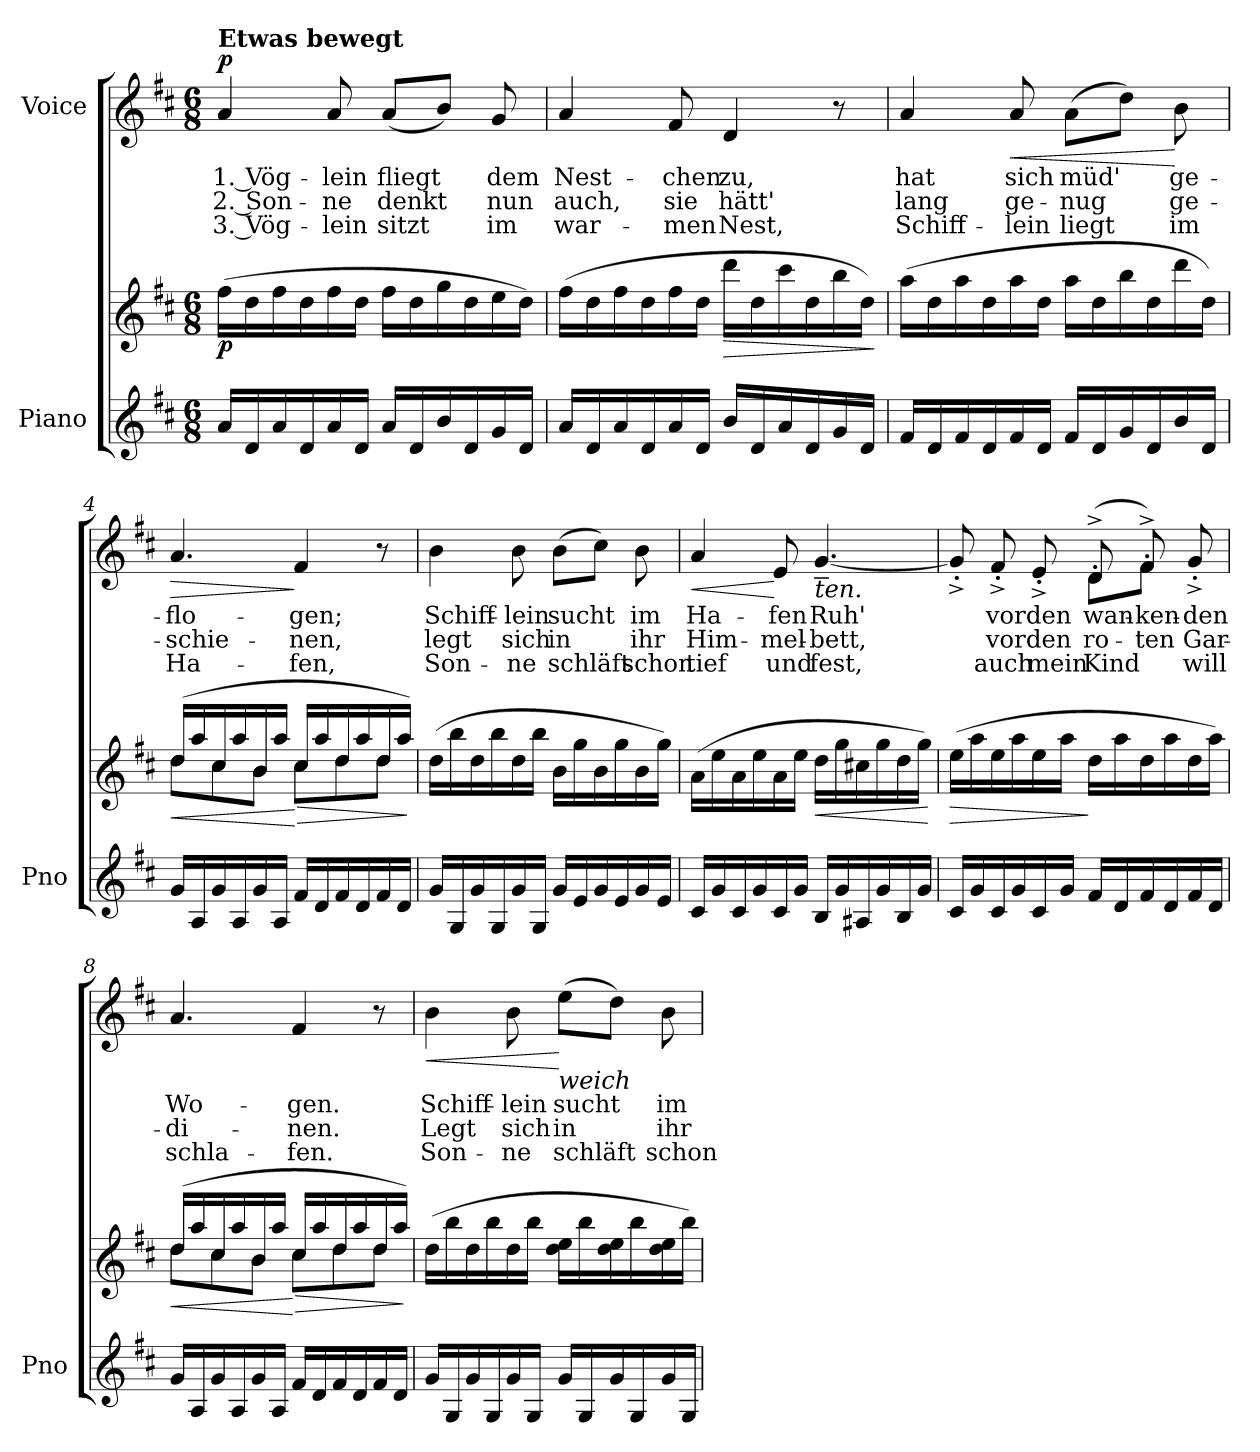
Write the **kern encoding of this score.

**kern	**kern	**dynam	**kern	**text	**text	**text	**dynam
*part2	*part2	*part2	*part1	*part1	*part1	*part1	*part1
*staff3	*staff2	*staff2/3	*staff1	*staff1	*staff1	*staff1	*staff1
*I"Piano	*	*	*I"Voice	*	*	*	*
*I'Pno	*	*	*	*	*	*	*
*clefG2	*clefG2	*	*clefG2	*	*	*	*
*k[f#c#]	*k[f#c#]	*	*k[f#c#]	*	*	*	*
*M6/8	*M6/8	*	*M6/8	*	*	*	*
=1	=1	=1	=1	=1	=1	=1	=1
!	!	!	!LO:TX:a:B:t=Etwas bewegt	!	!	!	!
!	!	!LO:DY:b	!	!LO:LY:b	!LO:LY:b	!LO:LY:b	!LO:DY:b
16a/LL	(16ff#\LL	p	4a/	1. Vög-	2. Son-	3. Vög-	p
16d/	16dd\	.	.	.	.	.	.
16a/	16ff#\	.	.	.	.	.	.
16d/	16dd\	.	.	.	.	.	.
!	!	!	!	!LO:LY:b	!LO:LY:b	!LO:LY:b	!
16a/	16ff#\	.	8a/	-lein	-ne	-lein	.
16d/JJ	16dd\JJ	.	.	.	.	.	.
!	!	!	!	!LO:LY:b	!LO:LY:b	!LO:LY:b	!
16a/LL	16ff#\LL	.	(8a/L	fliegt	denkt	sitzt	.
16d/	16dd\	.	.	.	.	.	.
16b/	16gg\	.	8b/J)	.	.	.	.
16d/	16dd\	.	.	.	.	.	.
!	!	!	!	!LO:LY:b	!LO:LY:b	!LO:LY:b	!
16g/	16ee\	.	8g/	dem	nun	im	.
16d/JJ	16dd\JJ)	.	.	.	.	.	.
=2	=2	=2	=2	=2	=2	=2	=2
!	!	!	!	!LO:LY:b	!LO:LY:b	!LO:LY:b	!
16a/LL	(16ff#\LL	.	4a/	Nest-	auch,	war-	.
16d/	16dd\	.	.	.	.	.	.
16a/	16ff#\	.	.	.	.	.	.
16d/	16dd\	.	.	.	.	.	.
!	!	!	!	!LO:LY:b	!LO:LY:b	!LO:LY:b	!
16a/	16ff#\	.	8f#/	-chen	sie	-men	.
16d/JJ	16dd\JJ	.	.	.	.	.	.
!	!	!LO:HP:b	!	!LO:LY:b	!LO:LY:b	!LO:LY:b	!
16b/LL	16ddd\LL	>	4d/	zu,	hätt'	Nest,	.
16d/	16dd\	.	.	.	.	.	.
16a/	16ccc#\	.	.	.	.	.	.
16d/	16dd\	.	.	.	.	.	.
!	!	!	!	!LO:LY:b	!	!	!
16g/	16bb\	.	8r	.	.	.	.
16d/JJ	16dd\JJ)	.	.	.	.	.	.
.	.	]	.	.	.	.	.
!!LO:LB:g=z
=3	=3	=3	=3	=3	=3	=3	=3
!	!	!	!	!LO:LY:b	!LO:LY:b	!LO:LY:b	!
16f#/LL	(16aa\LL	.	4a/	hat	lang	Schiff-	.
16d/	16dd\	.	.	.	.	.	.
16f#/	16aa\	.	.	.	.	.	.
16d/	16dd\	.	.	.	.	.	.
!	!	!	!	!LO:LY:b	!LO:LY:b	!LO:LY:b	!LO:HP:b
16f#/	16aa\	.	8a/	sich	ge-	-lein	<
16d/JJ	16dd\JJ	.	.	.	.	.	.
!	!	!	!	!LO:LY:b	!LO:LY:b	!LO:LY:b	!
16f#/LL	16aa\LL	.	(8a\L	müd'	-nug	liegt	.
16d/	16dd\	.	.	.	.	.	.
16g/	16bb\	.	8dd\J)	.	.	.	.
16d/	16dd\	.	.	.	.	.	.
!	!	!	!	!LO:LY:b	!LO:LY:b	!LO:LY:b	!
16b/	16ddd\	.	8b\	ge-	ge-	im	[
16d/JJ	16dd\JJ)	.	.	.	.	.	.
=4	=4	=4	=4	=4	=4	=4	=4
!	!	!LO:HP:b	!	!LO:LY:b	!LO:LY:b	!LO:LY:b	!LO:HP:b
*	*^	*	*	*	*	*	*
16g/LL	(16dd/LL	8dd\L	<	4.a/	-flo-	-schie-	Ha-	>
16A/	16aa/	.	.	.	.	.	.	.
16g/	16cc#/	8cc#\	.	.	.	.	.	.
16A/	16aa/	.	.	.	.	.	.	.
16g/	16b/	8b\J	.	.	.	.	.	.
16A/JJ	16aa/JJ	.	.	.	.	.	.	.
!	!LO:N:head=solid	!LO:N:head=solid	!LO:HP:n=1:b	!	!LO:LY:b	!LO:LY:b	!LO:LY:b	!
16f#/LL	16cc#/LL	8cc#\L	[ >	4f#/	-gen;	-nen,	-fen,	]
16d/	16aa/	.	.	.	.	.	.	.
!	!LO:N:head=solid	!	!	!	!	!	!	!
16f#/	16dd/	8dd\	.	.	.	.	.	.
16d/	16aa/	.	.	.	.	.	.	.
!	!LO:N:head=solid	!	!	!	!LO:LY:b	!	!	!
16f#/	16dd/	8dd\J	.	8r	.	.	.	.
16d/JJ	16aa/JJ)	.	.	.	.	.	.	.
*	*v	*v	*	*	*	*	*	*
.	.	]	.	.	.	.	.
!!LO:PB:g=z
=5	=5	=5	=5	=5	=5	=5	=5
!	!	!	!	!LO:LY:b	!LO:LY:b	!LO:LY:b	!
16g/LL	(16dd\LL	.	4b\	Schiff-	legt	Son-	.
16G/	16bb\	.	.	.	.	.	.
16g/	16dd\	.	.	.	.	.	.
16G/	16bb\	.	.	.	.	.	.
!	!	!	!	!LO:LY:b	!LO:LY:b	!LO:LY:b	!
16g/	16dd\	.	8b\	-lein	sich	-ne	.
16G/JJ	16bb\JJ	.	.	.	.	.	.
!	!	!	!	!LO:LY:b	!LO:LY:b	!LO:LY:b	!
16g/LL	16b\LL	.	(8b\L	sucht	in	schläft	.
16e/	16gg\	.	.	.	.	.	.
16g/	16b\	.	8cc#\J)	.	.	.	.
16e/	16gg\	.	.	.	.	.	.
!	!	!	!	!LO:LY:b	!LO:LY:b	!LO:LY:b	!
16g/	16b\	.	8b\	im	ihr	schon	.
16e/JJ	16gg\JJ)	.	.	.	.	.	.
=6	=6	=6	=6	=6	=6	=6	=6
!	!	!	!	!LO:LY:b	!LO:LY:b	!LO:LY:b	!LO:HP:b
16c#/LL	(16a\LL	.	4a/	Ha-	Him-	tief	<
16g/	16ee\	.	.	.	.	.	.
16c#/	16a\	.	.	.	.	.	.
16g/	16ee\	.	.	.	.	.	.
!	!	!	!	!LO:LY:b	!LO:LY:b	!LO:LY:b	!
16c#/	16a\	.	8e/	-fen	-mel-	und	[
16g/JJ	16ee\JJ	.	.	.	.	.	.
!	!	!	!LO:TX:b:i:t=ten.	!	!	!	!
!	!	!LO:HP:b	!	!LO:LY:b	!LO:LY:b	!LO:LY:b	!
16B/LL	16dd\LL	<	[4.g~>/	-Ruh'	-bett,	fest,	.
16g/	16gg\	.	.	.	.	.	.
16A#X/	16cc#X\	.	.	.	.	.	.
16g/	16gg\	.	.	.	.	.	.
16B/	16dd\	.	.	.	.	.	.
16g/JJ	16gg\JJ)	.	.	.	.	.	.
.	.	[	.	.	.	.	.
!!LO:PB:g=z
=7	=7	=7	=7	=7	=7	=7	=7
!	!	!LO:HP:b	!	!	!	!	!
*	*	*	*^	*	*	*	*
16c#/LL	(16ee\LL	>	8g'>^>/]	4.ryy	.	.	.	.
16g/	16aa\	.	.	.	.	.	.	.
!	!	!	!	!	!LO:LY:b	!LO:LY:b	!LO:LY:b	!
16c#/	16ee\	.	8f#'>^>/	.	vor	vor	auch	.
16g/	16aa\	.	.	.	.	.	.	.
!	!	!	!	!	!LO:LY:b	!LO:LY:b	!LO:LY:b	!
16c#/	16ee\	.	8e'>^>/	.	den	den	mein	.
16g/JJ	16aa\JJ	.	.	.	.	.	.	.
!	!	!	!	!	!LO:LY:b	!LO:LY:b	!LO:LY:b	!
16f#/LL	16dd\LL	]	(8d'<^<\L	8d/	wan-	ro-	Kind	.
16d/	16aa\	.	.	.	.	.	.	.
!	!	!	!	!	!LO:LY:b	!LO:LY:b	!	!
16f#/	16dd\	.	8f#'>^>\J)	8f#/	-ken-	-ten	.	.
16d/	16aa\	.	.	.	.	.	.	.
!	!	!	!	!	!LO:LY:b	!LO:LY:b	!LO:LY:b	!
16f#/	16dd\	.	8g'>^>/	8ryy	-den	Gar-	will	.
16d/JJ	16aa\JJ)	.	.	.	.	.	.	.
*	*	*	*v	*v	*	*	*	*
=8	=8	=8	=8	=8	=8	=8	=8
!	!	!LO:HP:b	!	!LO:LY:b	!LO:LY:b	!LO:LY:b	!
*	*^	*	*	*	*	*	*
16g/LL	(16dd/LL	8dd\L	<	4.a/	Wo-	-di-	schla-	.
16A/	16aa/	.	.	.	.	.	.	.
16g/	16cc#/	8cc#\	.	.	.	.	.	.
16A/	16aa/	.	.	.	.	.	.	.
16g/	16b/	8b\J	.	.	.	.	.	.
16A/JJ	16aa/JJ	.	.	.	.	.	.	.
!	!LO:N:head=solid	!LO:N:head=solid	!LO:HP:n=1:b	!	!LO:LY:b	!LO:LY:b	!LO:LY:b	!
16f#/LL	16cc#/LL	8cc#\L	[ >	4f#/	-gen.	-nen.	-fen.	.
16d/	16aa/	.	.	.	.	.	.	.
!	!LO:N:head=solid	!	!	!	!	!	!	!
16f#/	16dd/	8dd\	.	.	.	.	.	.
16d/	16aa/	.	.	.	.	.	.	.
!	!LO:N:head=solid	!	!	!	!LO:LY:b	!	!	!
16f#/	16dd/	8dd\J	.	8r	.	.	.	.
16d/JJ	16aa/JJ)	.	.	.	.	.	.	.
*	*v	*v	*	*	*	*	*	*
.	.	]	.	.	.	.	.
!!LO:LB:g=z
=9	=9	=9	=9	=9	=9	=9	=9
!	!	!	!	!LO:LY:b	!LO:LY:b	!LO:LY:b	!LO:HP:b
16g/LL	(16dd\LL	.	4b\	Schiff-	Legt	Son-	<
16G/	16bb\	.	.	.	.	.	.
16g/	16dd\	.	.	.	.	.	.
16G/	16bb\	.	.	.	.	.	.
!	!	!	!	!LO:LY:b	!LO:LY:b	!LO:LY:b	!
16g/	16dd\	.	8b\	-lein	sich	-ne	.
16G/JJ	16bb\JJ	.	.	.	.	.	.
!	!	!	!LO:TX:b:i:t=weich	!	!	!	!
!	!	!	!	!LO:LY:b	!LO:LY:b	!LO:LY:b	!
16g/LL	16dd\ 16ee\LL	.	(8ee\L	sucht	in	schläft	[
16G/	16bb\	.	.	.	.	.	.
16g/	16dd\ 16ee\	.	8dd\J)	.	.	.	.
16G/	16bb\	.	.	.	.	.	.
!	!	!	!	!LO:LY:b	!LO:LY:b	!LO:LY:b	!
16g/	16dd\ 16ee\	.	8b\	im	ihr	schon	.
16G/JJ	16bb\JJ)	.	.	.	.	.	.
=	=	=	=	=	=	=	=
*-	*-	*-	*-	*-	*-	*-	*-
